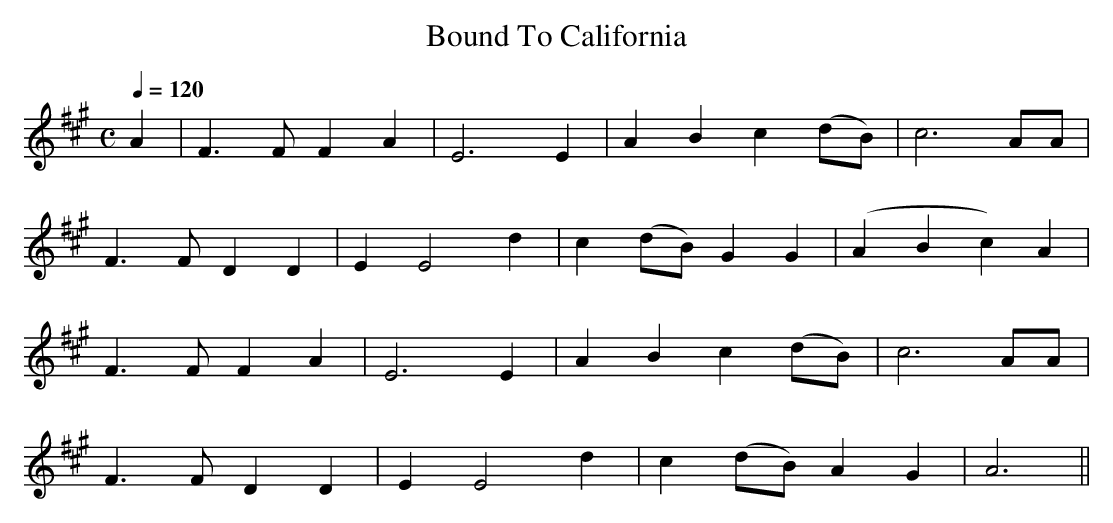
X:1
T:Bound To California
M:C
L:1/8
Q:1/4=120
K:A
A2|\
F3 F F2A2|E6   E2|A2B2  c2(dB)|c6 AA|
F3 F D2D2|E2E4 d2|c2(dB) G2G2 |(A2B2c2) A2|
F3 F F2A2|E6   E2|A2B2  c2(dB)|c6 AA|
F3 F D2D2|E2E4 d2|c2(dB) A2G2 |A6  ||
